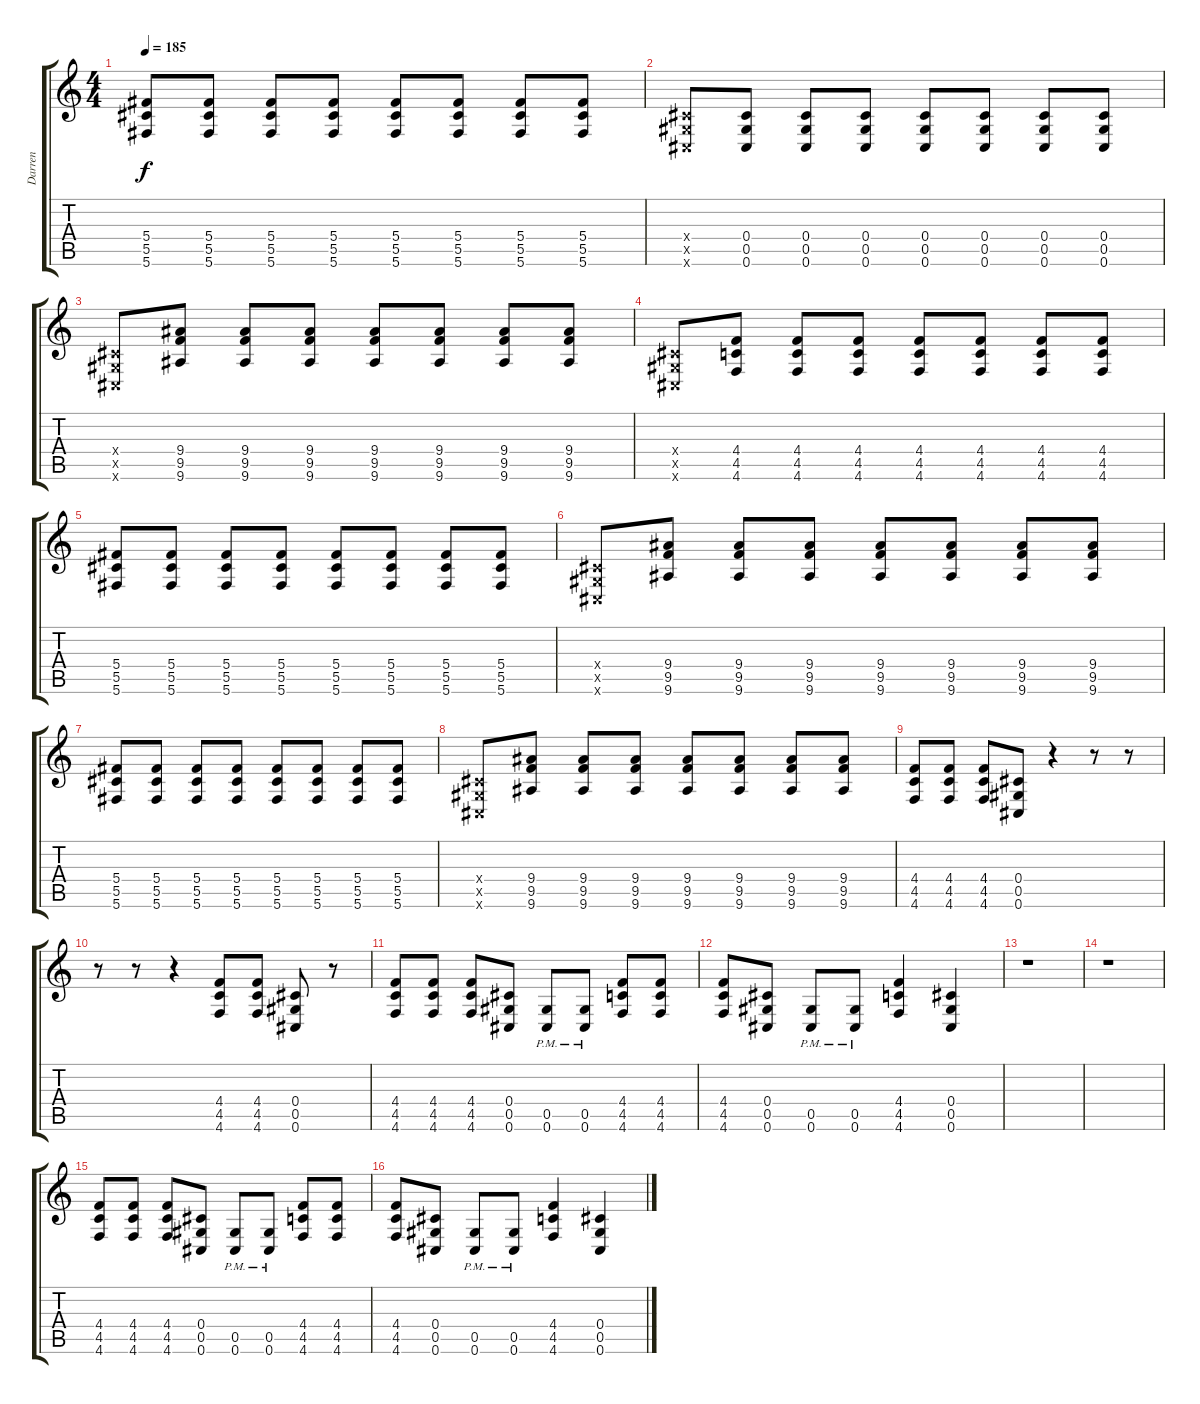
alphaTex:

\track ("Darren" "Darren") {instrument distortionguitar}
\staff {score tabs}
\tuning (Eb4 Bb3 Gb3 Db3 Ab2 Db2) {hide}
\ts (4 4)
\tempo 185
\clef g2
\ks c
(5.4 5.5 5.6).8{dy f} (5.4 5.5 5.6).8 (5.4 5.5 5.6).8 (5.4 5.5 5.6).8 (5.4 5.5 5.6).8 (5.4 5.5 5.6).8 (5.4 5.5 5.6).8 (5.4 5.5 5.6).8 |
(0.4{x} 0.5{x} 0.6{x}).8 (0.4 0.5 0.6).8 (0.4 0.5 0.6).8 (0.4 0.5 0.6).8 (0.4 0.5 0.6).8 (0.4 0.5 0.6).8 (0.4 0.5 0.6).8 (0.4 0.5 0.6).8 |
(0.4{x} 0.5{x} 0.6{x}).8 (9.4 9.5 9.6).8 (9.4 9.5 9.6).8 (9.4 9.5 9.6).8 (9.4 9.5 9.6).8 (9.4 9.5 9.6).8 (9.4 9.5 9.6).8 (9.4 9.5 9.6).8 |
(0.4{x} 0.5{x} 0.6{x}).8 (4.4 4.5 4.6).8 (4.4 4.5 4.6).8 (4.4 4.5 4.6).8 (4.4 4.5 4.6).8 (4.4 4.5 4.6).8 (4.4 4.5 4.6).8 (4.4 4.5 4.6).8 |
(5.4 5.5 5.6).8 (5.4 5.5 5.6).8 (5.4 5.5 5.6).8 (5.4 5.5 5.6).8 (5.4 5.5 5.6).8 (5.4 5.5 5.6).8 (5.4 5.5 5.6).8 (5.4 5.5 5.6).8 |
(0.4{x} 0.5{x} 0.6{x}).8 (9.4 9.5 9.6).8 (9.4 9.5 9.6).8 (9.4 9.5 9.6).8 (9.4 9.5 9.6).8 (9.4 9.5 9.6).8 (9.4 9.5 9.6).8 (9.4 9.5 9.6).8 |
(5.4 5.5 5.6).8 (5.4 5.5 5.6).8 (5.4 5.5 5.6).8 (5.4 5.5 5.6).8 (5.4 5.5 5.6).8 (5.4 5.5 5.6).8 (5.4 5.5 5.6).8 (5.4 5.5 5.6).8 |
(0.4{x} 0.5{x} 0.6{x}).8 (9.4 9.5 9.6).8 (9.4 9.5 9.6).8 (9.4 9.5 9.6).8 (9.4 9.5 9.6).8 (9.4 9.5 9.6).8 (9.4 9.5 9.6).8 (9.4 9.5 9.6).8 |
(4.4 4.5 4.6).8 (4.4 4.5 4.6).8 (4.4 4.5 4.6).8 (0.4 0.5 0.6).8 r.4 r.8 r.8 |
r.8 r.8 r.4 (4.4 4.5 4.6).8 (4.4 4.5 4.6).8 (0.4 0.5 0.6).8 r.8 |
(4.4 4.5 4.6).8 (4.4 4.5 4.6).8 (4.4 4.5 4.6).8 (0.4 0.5 0.6).8 (0.5{pm} 0.6{pm}).8 (0.5{pm} 0.6{pm}).8 (4.4 4.5 4.6).8 (4.4 4.5 4.6).8 |
(4.4 4.5 4.6).8 (0.4 0.5 0.6).8 (0.5{pm} 0.6{pm}).8 (0.5{pm} 0.6{pm}).8 (4.4 4.5 4.6).4 (0.4 0.5 0.6).4 |
r.1 |
r.1 |
(4.4 4.5 4.6).8 (4.4 4.5 4.6).8 (4.4 4.5 4.6).8 (0.4 0.5 0.6).8 (0.5{pm} 0.6{pm}).8 (0.5{pm} 0.6{pm}).8 (4.4 4.5 4.6).8 (4.4 4.5 4.6).8 |
(4.4 4.5 4.6).8 (0.4 0.5 0.6).8 (0.5{pm} 0.6{pm}).8 (0.5{pm} 0.6{pm}).8 (4.4 4.5 4.6).4 (0.4 0.5 0.6).4
